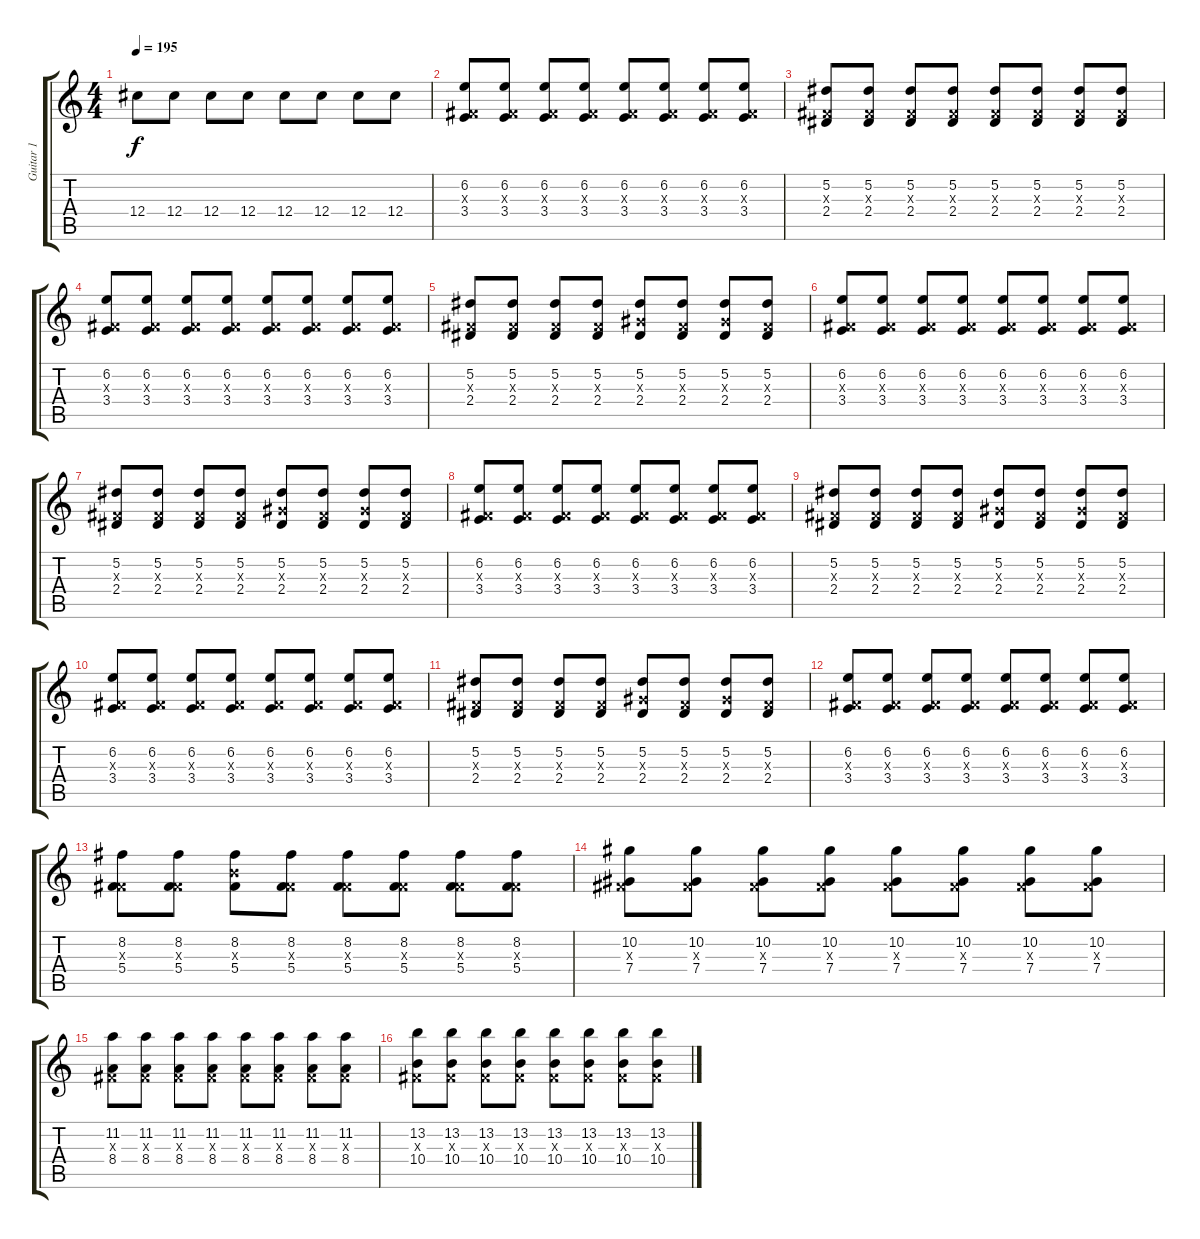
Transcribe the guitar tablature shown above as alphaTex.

\track ("Guitar 1" "Guitar 1") {instrument overdrivenguitar}
\staff {score tabs}
\tuning (Eb4 Bb3 Gb3 Db3 Ab2 Db2) {hide}
\ts (4 4)
\tempo 195
\clef g2
\ks c
12.4.8{dy f} 12.4.8 12.4.8 12.4.8 12.4.8 12.4.8 12.4.8 12.4.8 |
(6.2 0.3{x} 3.4).8 (6.2 0.3{x} 3.4).8 (6.2 0.3{x} 3.4).8 (6.2 0.3{x} 3.4).8 (6.2 0.3{x} 3.4).8 (6.2 0.3{x} 3.4).8 (6.2 0.3{x} 3.4).8 (6.2 0.3{x} 3.4).8 |
(5.2 0.3{x} 2.4).8 (5.2 0.3{x} 2.4).8 (5.2 0.3{x} 2.4).8 (5.2 0.3{x} 2.4).8 (5.2 0.3{x} 2.4).8 (5.2 0.3{x} 2.4).8 (5.2 0.3{x} 2.4).8 (5.2 0.3{x} 2.4).8 |
(6.2 0.3{x} 3.4).8 (6.2 0.3{x} 3.4).8 (6.2 0.3{x} 3.4).8 (6.2 0.3{x} 3.4).8 (6.2 0.3{x} 3.4).8 (6.2 0.3{x} 3.4).8 (6.2 0.3{x} 3.4).8 (6.2 0.3{x} 3.4).8 |
(5.2 0.3{x} 2.4).8 (5.2 0.3{x} 2.4).8 (5.2 0.3{x} 2.4).8 (5.2 0.3{x} 2.4).8 (5.2 2.3{x} 2.4).8 (5.2 0.3{x} 2.4).8 (5.2 2.3{x} 2.4).8 (5.2 0.3{x} 2.4).8 |
(6.2 0.3{x} 3.4).8 (6.2 0.3{x} 3.4).8 (6.2 0.3{x} 3.4).8 (6.2 0.3{x} 3.4).8 (6.2 0.3{x} 3.4).8 (6.2 0.3{x} 3.4).8 (6.2 0.3{x} 3.4).8 (6.2 0.3{x} 3.4).8 |
(5.2 0.3{x} 2.4).8 (5.2 0.3{x} 2.4).8 (5.2 0.3{x} 2.4).8 (5.2 0.3{x} 2.4).8 (5.2 2.3{x} 2.4).8 (5.2 0.3{x} 2.4).8 (5.2 2.3{x} 2.4).8 (5.2 0.3{x} 2.4).8 |
(6.2 0.3{x} 3.4).8 (6.2 0.3{x} 3.4).8 (6.2 0.3{x} 3.4).8 (6.2 0.3{x} 3.4).8 (6.2 0.3{x} 3.4).8 (6.2 0.3{x} 3.4).8 (6.2 0.3{x} 3.4).8 (6.2 0.3{x} 3.4).8 |
(5.2 0.3{x} 2.4).8 (5.2 0.3{x} 2.4).8 (5.2 0.3{x} 2.4).8 (5.2 0.3{x} 2.4).8 (5.2 2.3{x} 2.4).8 (5.2 0.3{x} 2.4).8 (5.2 2.3{x} 2.4).8 (5.2 0.3{x} 2.4).8 |
(6.2 0.3{x} 3.4).8 (6.2 0.3{x} 3.4).8 (6.2 0.3{x} 3.4).8 (6.2 0.3{x} 3.4).8 (6.2 0.3{x} 3.4).8 (6.2 0.3{x} 3.4).8 (6.2 0.3{x} 3.4).8 (6.2 0.3{x} 3.4).8 |
(5.2 0.3{x} 2.4).8 (5.2 0.3{x} 2.4).8 (5.2 0.3{x} 2.4).8 (5.2 0.3{x} 2.4).8 (5.2 2.3{x} 2.4).8 (5.2 0.3{x} 2.4).8 (5.2 2.3{x} 2.4).8 (5.2 0.3{x} 2.4).8 |
(6.2 0.3{x} 3.4).8 (6.2 0.3{x} 3.4).8 (6.2 0.3{x} 3.4).8 (6.2 0.3{x} 3.4).8 (6.2 0.3{x} 3.4).8 (6.2 0.3{x} 3.4).8 (6.2 0.3{x} 3.4).8 (6.2 0.3{x} 3.4).8 |
(8.2 0.3{x} 5.4).8 (8.2 0.3{x} 5.4).8 (8.2 5.3{x} 5.4).8 (8.2 0.3{x} 5.4).8 (8.2 0.3{x} 5.4).8 (8.2 0.3{x} 5.4).8 (8.2 0.3{x} 5.4).8 (8.2 0.3{x} 5.4).8 |
(10.2 0.3{x} 7.4).8 (10.2 0.3{x} 7.4).8 (10.2 0.3{x} 7.4).8 (10.2 0.3{x} 7.4).8 (10.2 0.3{x} 7.4).8 (10.2 0.3{x} 7.4).8 (10.2 0.3{x} 7.4).8 (10.2 0.3{x} 7.4).8 |
(11.2 0.3{x} 8.4).8 (11.2 0.3{x} 8.4).8 (11.2 0.3{x} 8.4).8 (11.2 0.3{x} 8.4).8 (11.2 0.3{x} 8.4).8 (11.2 0.3{x} 8.4).8 (11.2 0.3{x} 8.4).8 (11.2 0.3{x} 8.4).8 |
(13.2 0.3{x} 10.4).8 (13.2 0.3{x} 10.4).8 (13.2 0.3{x} 10.4).8 (13.2 0.3{x} 10.4).8 (13.2 0.3{x} 10.4).8 (13.2 0.3{x} 10.4).8 (13.2 0.3{x} 10.4).8 (13.2 0.3{x} 10.4).8
